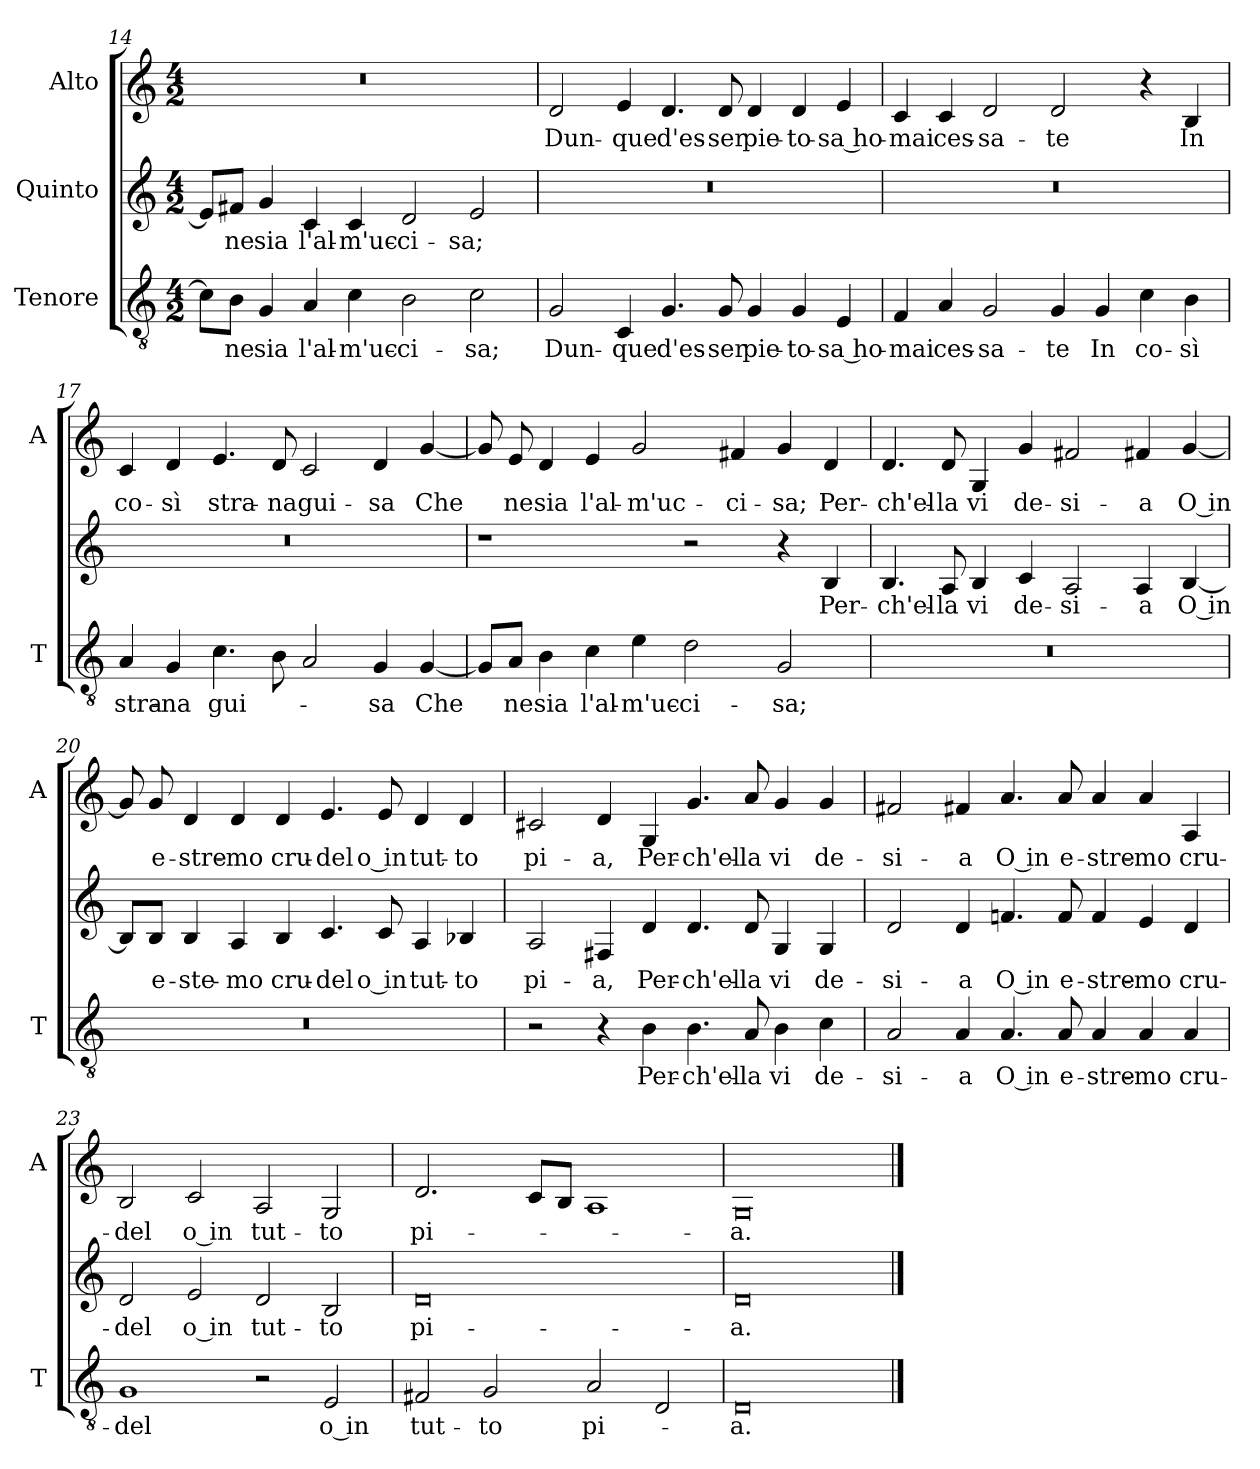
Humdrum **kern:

**kern	**text	**kern	**text	**kern	**text
*part3	*part3	*part2	*part2	*part1	*part1
*staff3	*staff3	*staff2	*staff2	*staff1	*staff1
*I"Tenore	*	*I"Quinto	*	*I"Alto	*
*I'T	*	*	*	*I'A	*
*clefGv2	*	*clefG2	*	*clefG2	*
*k[]	*	*k[]	*	*k[]	*
*C:	*	*C:	*	*C:	*
*M4/2	*	*M4/2	*	*M4/2	*
=14	=14	=14	=14	=14	=14
8c\L]	.	8e/L]	.	0r	.
8B\J	ne	8f#X/J	ne	.	.
4G	sia	4g	sia	.	.
4A	l'al-	4c	l'al-	.	.
4c	-m'uc-	4c	-m'uc-	.	.
2B	-ci-	2d	-ci-	.	.
2c	-sa;	2e	-sa;	.	.
=15	=15	=15	=15	=15	=15
2G	Dun-	0r	.	2d	Dun-
4C	-que	.	.	4e	-que
4.G	d'es-	.	.	4.d	d'es-
8G	-ser	.	.	8d	-ser
4G	pie-	.	.	4d	pie-
4G	-to-	.	.	4d	-to-
4E	-sa ho-	.	.	4e	-sa ho-
=16	=16	=16	=16	=16	=16
4F	-mai	0r	.	4c	-mai
4A	ces-	.	.	4c	ces-
2G	-sa-	.	.	2d	-sa-
4G	-te	.	.	2d	-te
4G	In	.	.	.	.
4c	co-	.	.	4r	.
4B	-sì	.	.	4B	In
=17	=17	=17	=17	=17	=17
4A	stra-	0r	.	4c	co-
4G	-na	.	.	4d	-sì
4.c	gui-	.	.	4.e	stra-
8B	.	.	.	8d	-na
2A	.	.	.	2c	gui-
4G	-sa	.	.	4d	-sa
[4G	Che	.	.	[4g	Che
=18	=18	=18	=18	=18	=18
8G/L]	.	1r	.	8g]	.
8A/J	ne	.	.	8e	ne
4B	sia	.	.	4d	sia
4c	l'al-	.	.	4e	l'al-
4e	-m'uc-	.	.	2g	-m'uc-
2d	-ci-	2r	.	.	.
.	.	.	.	4f#X	-ci-
2G	-sa;	4r	.	4g	-sa;
.	.	4B	Per-	4d	Per-
=19	=19	=19	=19	=19	=19
0r	.	4.B	-ch'el-	4.d	-ch'el-
.	.	8A	-la	8d	-la
.	.	4B	vi	4G	vi
.	.	4c	de-	4g	de-
.	.	2A	-si-	2f#X	-si-
.	.	4A	-a	4f#X	-a
.	.	[4B	O in	[4g	O in
=20	=20	=20	=20	=20	=20
0r	.	8B/L]	.	8g]	.
.	.	8B/J	e-	8g	e-
.	.	4B	-ste-	4d	-stre-
.	.	4A	-mo	4d	-mo
.	.	4B	cru-	4d	cru-
.	.	4.c	-del	4.e	-del
.	.	8c	o in	8e	o in
.	.	4A	tut-	4d	tut-
.	.	4B-X	-to	4d	-to
=21	=21	=21	=21	=21	=21
2r	.	2A	pi-	2c#X	pi-
4r	.	4F#X	-a,	4d	-a,
4B	Per-	4d	Per-	4G	Per-
4.B	-ch'el-	4.d	-ch'el-	4.g	-ch'el-
8A	-la	8d	-la	8a	-la
4B	vi	4G	vi	4g	vi
4c	de-	4G	de-	4g	de-
=22	=22	=22	=22	=22	=22
2A	-si-	2d	-si-	2f#X	-si-
4A	-a	4d	-a	4f#X	-a
4.A	O in	4.fn	O in	4.a	O in
8A	e-	8f	e-	8a	e-
4A	-stre-	4f	-stre-	4a	-stre-
4A	-mo	4e	-mo	4a	-mo
4A	cru-	4d	cru-	4A	cru-
=23	=23	=23	=23	=23	=23
1G	-del	2d	-del	2B	-del
.	.	2e	o in	2c	o in
2r	.	2d	tut-	2A	tut-
2E	o in	2B	-to	2G	-to
=24	=24	=24	=24	=24	=24
2F#X	tut-	0d	pi-	2.d	pi-
2G	-to	.	.	.	.
.	.	.	.	8cL	.
.	.	.	.	8BJ	.
2A	pi-	.	.	1A	.
2D	.	.	.	.	.
=25	=25	=25	=25	=25	=25
0D	-a.	0d	-a.	0G	-a.
==	==	==	==	==	==
*-	*-	*-	*-	*-	*-
